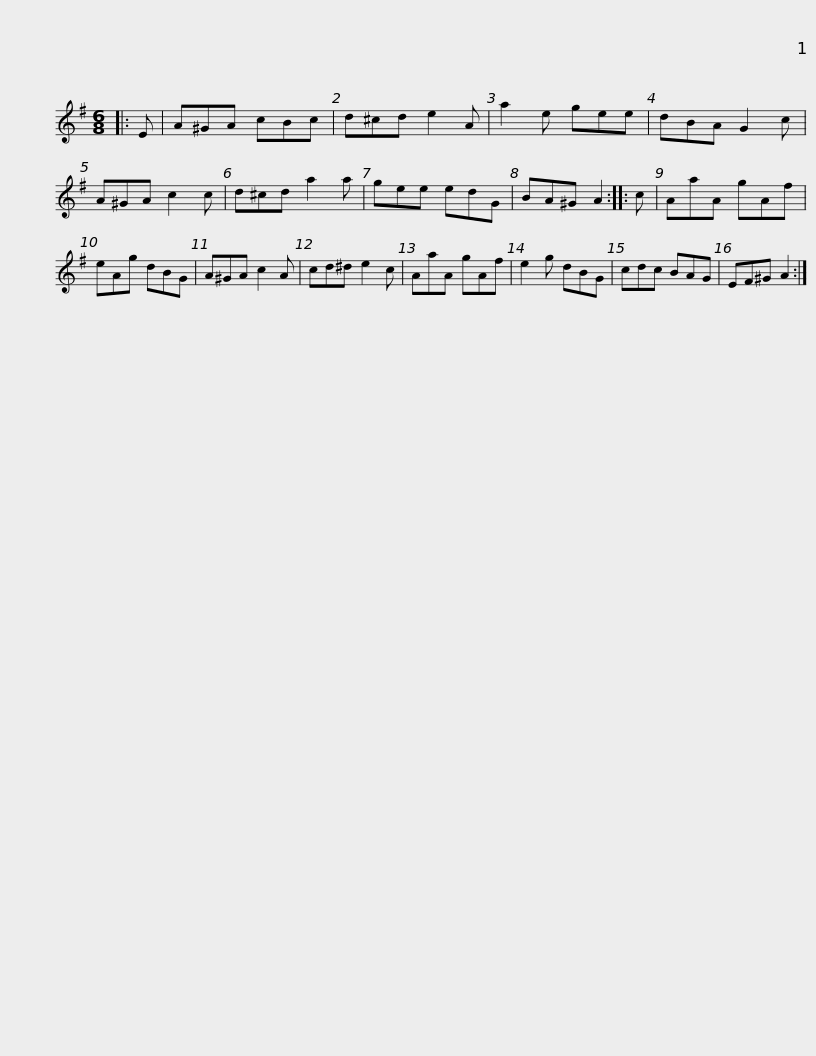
X:1
L:1/8
M:6/8
I:linebreak $
K:G
V:1 treble
V:1
|: E | A^GA cBc | d^cd e2 A | a2 e gee | dBA G2 c | %5
 A^GA c2 c | d^cd a2 a | gee edG |$ BA^G A2 :: c | %10
 AaA gAf | eAg dBG | A^GA c2 A | cd^d e2 c | AaA gAf | %15
 e2 g dBG |$ cdc BAG | EF^G A2 :| %18
